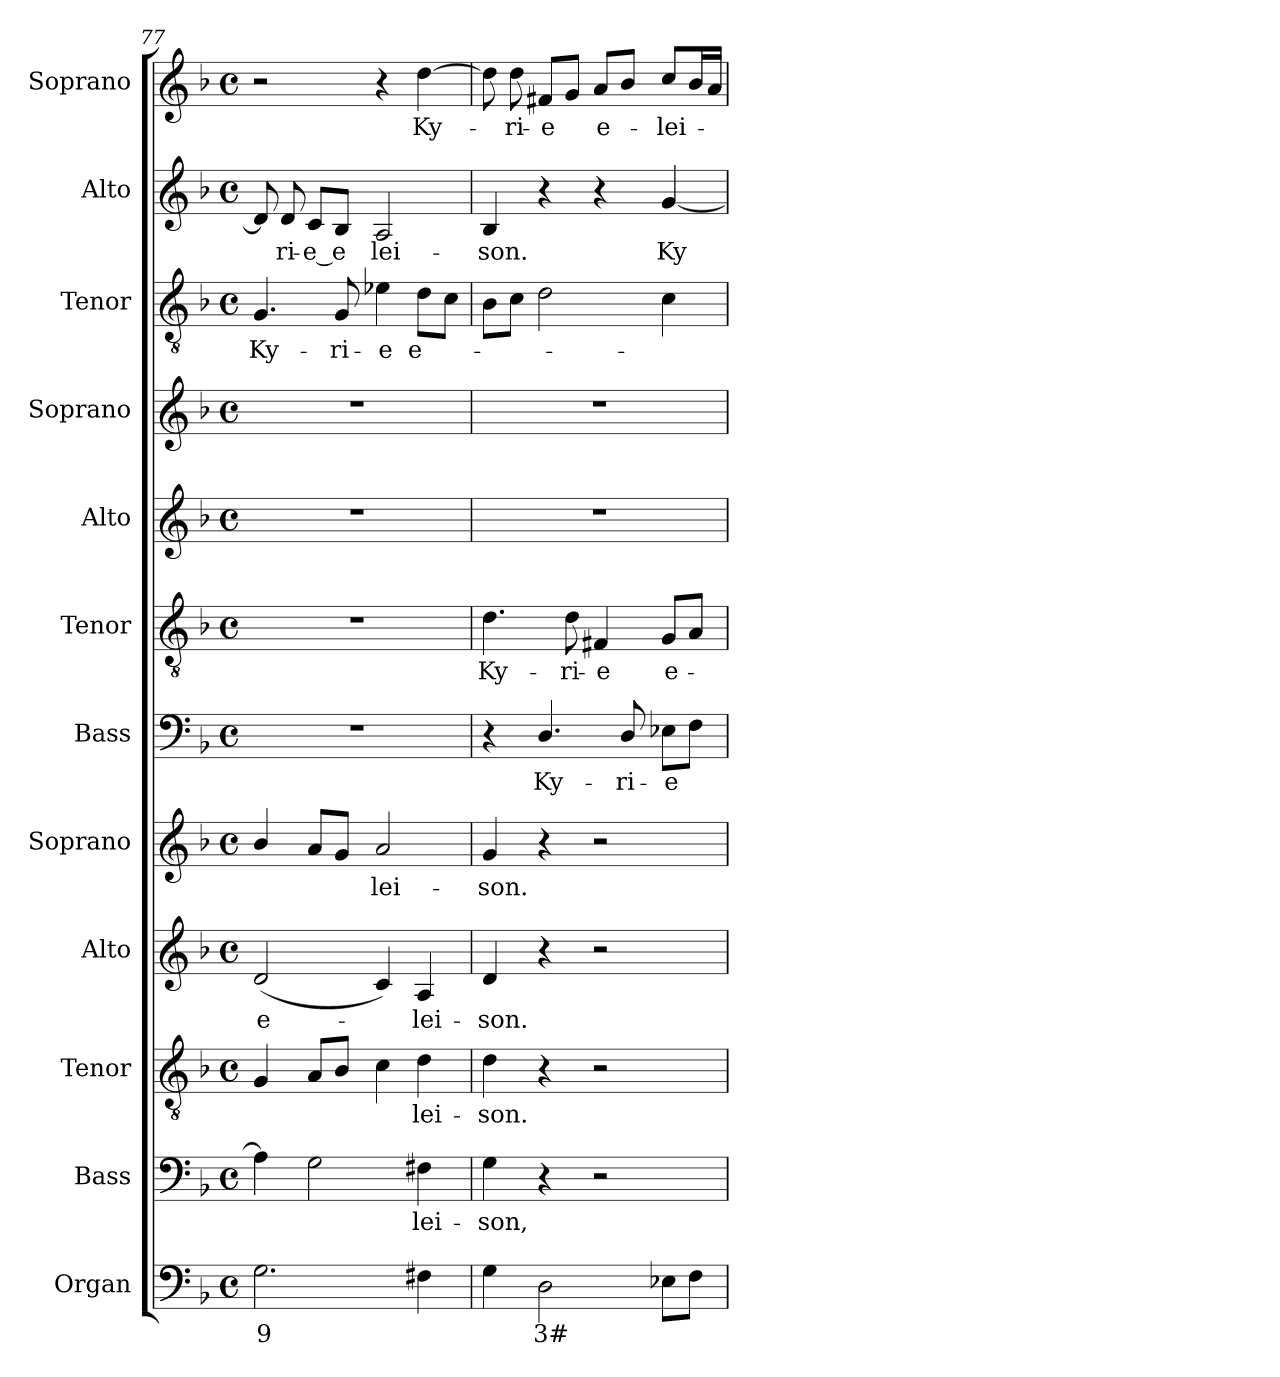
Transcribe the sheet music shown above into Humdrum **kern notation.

**kern	**text	**kern	**text	**kern	**text	**kern	**text	**kern	**text	**kern	**text	**kern	**text	**kern	**kern	**kern	**text	**kern	**text	**kern	**text
*part12	*part12	*part11	*part11	*part10	*part10	*part9	*part9	*part8	*part8	*part7	*part7	*part6	*part6	*part5	*part4	*part3	*part3	*part2	*part2	*part1	*part1
*staff12	*staff12	*staff11	*staff11	*staff10	*staff10	*staff9	*staff9	*staff8	*staff8	*staff7	*staff7	*staff6	*staff6	*staff5	*staff4	*staff3	*staff3	*staff2	*staff2	*staff1	*staff1
*I"Organ	*	*I"Bass	*	*I"Tenor	*	*I"Alto	*	*I"Soprano	*	*I"Bass	*	*I"Tenor	*	*I"Alto	*I"Soprano	*I"Tenor	*	*I"Alto	*	*I"Soprano	*
*I'Org.	*	*I'B.	*	*I'T.	*	*I'A.	*	*I'S.	*	*I'B.	*	*I'T.	*	*I'A.	*I'S.	*I'T.	*	*I'A.	*	*I'S.	*
*clefF4	*	*clefF4	*	*clefGv2	*	*clefG2	*	*clefG2	*	*clefF4	*	*clefGv2	*	*clefG2	*clefG2	*clefGv2	*	*clefG2	*	*clefG2	*
*	*	*	*	*ITrd7c12	*	*	*	*	*	*	*	*ITrd7c12	*	*	*	*ITrd7c12	*	*	*	*	*
*k[b-]	*	*k[b-]	*	*k[b-]	*	*k[b-]	*	*k[b-]	*	*k[b-]	*	*k[b-]	*	*k[b-]	*k[b-]	*k[b-]	*	*k[b-]	*	*k[b-]	*
*F:	*	*F:	*	*F:	*	*F:	*	*F:	*	*F:	*	*F:	*	*F:	*F:	*F:	*	*F:	*	*F:	*
*M4/4	*	*M4/4	*	*M4/4	*	*M4/4	*	*M4/4	*	*M4/4	*	*M4/4	*	*M4/4	*M4/4	*M4/4	*	*M4/4	*	*M4/4	*
*met(c)	*	*met(c)	*	*met(c)	*	*met(c)	*	*met(c)	*	*met(c)	*	*met(c)	*	*met(c)	*met(c)	*met(c)	*	*met(c)	*	*met(c)	*
=77	=77	=77	=77	=77	=77	=77	=77	=77	=77	=77	=77	=77	=77	=77	=77	=77	=77	=77	=77	=77	=77
!	!LO:LY:b:color=#000000	!	!	!	!	!	!	!	!	!	!	!	!	!	!	!	!	!	!	!	!
!	!	!	!	!	!	!	!LO:LY:b:color=#000000	!	!	!	!	!	!	!	!	!	!	!	!	!	!
!	!	!	!	!	!	!	!	!	!	!	!	!	!	!	!	!	!LO:LY:b:color=#000000	!	!	!	!
2.Gi\	9	4Ai\]	.	4GGi/	.	(2di/	e-	4b-i/	.	1r	.	1r	.	1r	1r	4.GGi/	Ky-	8di/]	.	2r	.
!	!	!	!	!	!	!	!	!	!	!	!	!	!	!	!	!	!	!	!LO:LY:b:color=#000000	!	!
.	.	.	.	.	.	.	.	.	.	.	.	.	.	.	.	.	.	8di/	-ri-	.	.
!	!	!	!	!	!	!	!	!	!	!	!	!	!	!	!	!	!	!	!LO:LY:b:color=#000000	!	!
.	.	2Gi\	.	8AAi/L	.	.	.	8ai/L	.	.	.	.	.	.	.	.	.	8ci/L	-e_e	.	.
!	!	!	!	!	!	!	!	!	!	!	!	!	!	!	!	!	!LO:LY:b:color=#000000	!	!	!	!
.	.	.	.	8BB-i/J	.	.	.	8gi/J	.	.	.	.	.	.	.	8GGi/	-ri-	8B-i/J	.	.	.
!	!	!	!	!	!	!	!	!	!LO:LY:b:color=#000000	!	!	!	!	!	!	!	!	!	!	!	!
!	!	!	!	!	!	!	!	!	!	!	!	!	!	!	!	!	!LO:LY:b:color=#000000	!	!	!	!
!	!	!	!	!	!	!	!	!	!	!	!	!	!	!	!	!	!	!	!LO:LY:b:color=#000000	!	!
.	.	.	.	4Ci\	.	4ci/)	.	2ai/	-lei-	.	.	.	.	.	.	4E-Xi\	-e	2Ai/	lei-	4r	.
!	!	!	!LO:LY:b:color=#000000	!	!	!	!	!	!	!	!	!	!	!	!	!	!	!	!	!	!
!	!	!	!	!	!LO:LY:b:color=#000000	!	!	!	!	!	!	!	!	!	!	!	!	!	!	!	!
!	!	!	!	!	!	!	!LO:LY:b:color=#000000	!	!	!	!	!	!	!	!	!	!	!	!	!	!
!	!	!	!	!	!	!	!	!	!	!	!	!	!	!	!	!	!LO:LY:b:color=#000000	!	!	!	!
!	!	!	!	!	!	!	!	!	!	!	!	!	!	!	!	!	!	!	!	!	!LO:LY:b:color=#000000
4F#Xi\	.	4F#Xi\	lei-	4Di\	-lei-	4Ai/	-lei-	.	.	.	.	.	.	.	.	8Di\L	e-	.	.	[>4ddi\	Ky-
.	.	.	.	.	.	.	.	.	.	.	.	.	.	.	.	8Ci\J	.	.	.	.	.
!!LO:PB:g=z
=78	=78	=78	=78	=78	=78	=78	=78	=78	=78	=78	=78	=78	=78	=78	=78	=78	=78	=78	=78	=78	=78
!	!	!	!LO:LY:b:color=#000000	!	!	!	!	!	!	!	!	!	!	!	!	!	!	!	!	!	!
!	!	!	!	!	!LO:LY:b:color=#000000	!	!	!	!	!	!	!	!	!	!	!	!	!	!	!	!
!	!	!	!	!	!	!	!LO:LY:b:color=#000000	!	!	!	!	!	!	!	!	!	!	!	!	!	!
!	!	!	!	!	!	!	!	!	!LO:LY:b:color=#000000	!	!	!	!	!	!	!	!	!	!	!	!
!	!	!	!	!	!	!	!	!	!	!	!	!	!LO:LY:b:color=#000000	!	!	!	!	!	!	!	!
!	!	!	!	!	!	!	!	!	!	!	!	!	!	!	!	!	!	!	!LO:LY:b:color=#000000	!	!
4Gi\	.	4Gi\	-son,	4Di\	-son.	4di/	-son.	4gi/	-son.	4r	.	4.Di\	Ky-	1r	1r	8BB-i\L	.	4B-i/	-son.	8ddi\]	.
!	!	!	!	!	!	!	!	!	!	!	!	!	!	!	!	!	!	!	!	!	!LO:LY:b:color=#000000
.	.	.	.	.	.	.	.	.	.	.	.	.	.	.	.	8Ci\J	.	.	.	8ddi\	-ri-
!	!LO:LY:b:color=#000000	!	!	!	!	!	!	!	!	!	!	!	!	!	!	!	!	!	!	!	!
!	!	!	!	!	!	!	!	!	!	!	!LO:LY:b:color=#000000	!	!	!	!	!	!	!	!	!	!
!	!	!	!	!	!	!	!	!	!	!	!	!	!	!	!	!	!	!	!	!	!LO:LY:b:color=#000000
2Di\	3#	4r	.	4r	.	4r	.	4r	.	4.Di/	Ky-	.	.	.	.	2Di\	.	4r	.	8f#Xi/L	-e
!	!	!	!	!	!	!	!	!	!	!	!	!	!LO:LY:b:color=#000000	!	!	!	!	!	!	!	!
.	.	.	.	.	.	.	.	.	.	.	.	8Di\	-ri-	.	.	.	.	.	.	8gi/J	.
!	!	!	!	!	!	!	!	!	!	!	!	!	!LO:LY:b:color=#000000	!	!	!	!	!	!	!	!
!	!	!	!	!	!	!	!	!	!	!	!	!	!	!	!	!	!	!	!	!	!LO:LY:b:color=#000000
.	.	2r	.	2r	.	2r	.	2r	.	.	.	4FF#Xi/	-e	.	.	.	.	4r	.	8ai/L	e-
!	!	!	!	!	!	!	!	!	!	!	!LO:LY:b:color=#000000	!	!	!	!	!	!	!	!	!	!
.	.	.	.	.	.	.	.	.	.	8Di/	-ri-	.	.	.	.	.	.	.	.	8b-i/J	.
!	!	!	!	!	!	!	!	!	!	!	!LO:LY:b:color=#000000	!	!	!	!	!	!	!	!	!	!
!	!	!	!	!	!	!	!	!	!	!	!	!	!LO:LY:b:color=#000000	!	!	!	!	!	!	!	!
!	!	!	!	!	!	!	!	!	!	!	!	!	!	!	!	!	!	!	!LO:LY:b:color=#000000	!	!
!	!	!	!	!	!	!	!	!	!	!	!	!	!	!	!	!	!	!	!	!	!LO:LY:b:color=#000000
8E-Xi\L	.	.	.	.	.	.	.	.	.	8E-Xi\L	-e	8GGi/L	e-	.	.	4Ci\	.	[<4gi/	Ky-	8cci/L	-lei-
8Fi\J	.	.	.	.	.	.	.	.	.	8Fi\J	.	8AAi/J	.	.	.	.	.	.	.	16b-i/L	.
.	.	.	.	.	.	.	.	.	.	.	.	.	.	.	.	.	.	.	.	16ai/JJ	.
=	=	=	=	=	=	=	=	=	=	=	=	=	=	=	=	=	=	=	=	=	=
*-	*-	*-	*-	*-	*-	*-	*-	*-	*-	*-	*-	*-	*-	*-	*-	*-	*-	*-	*-	*-	*-
